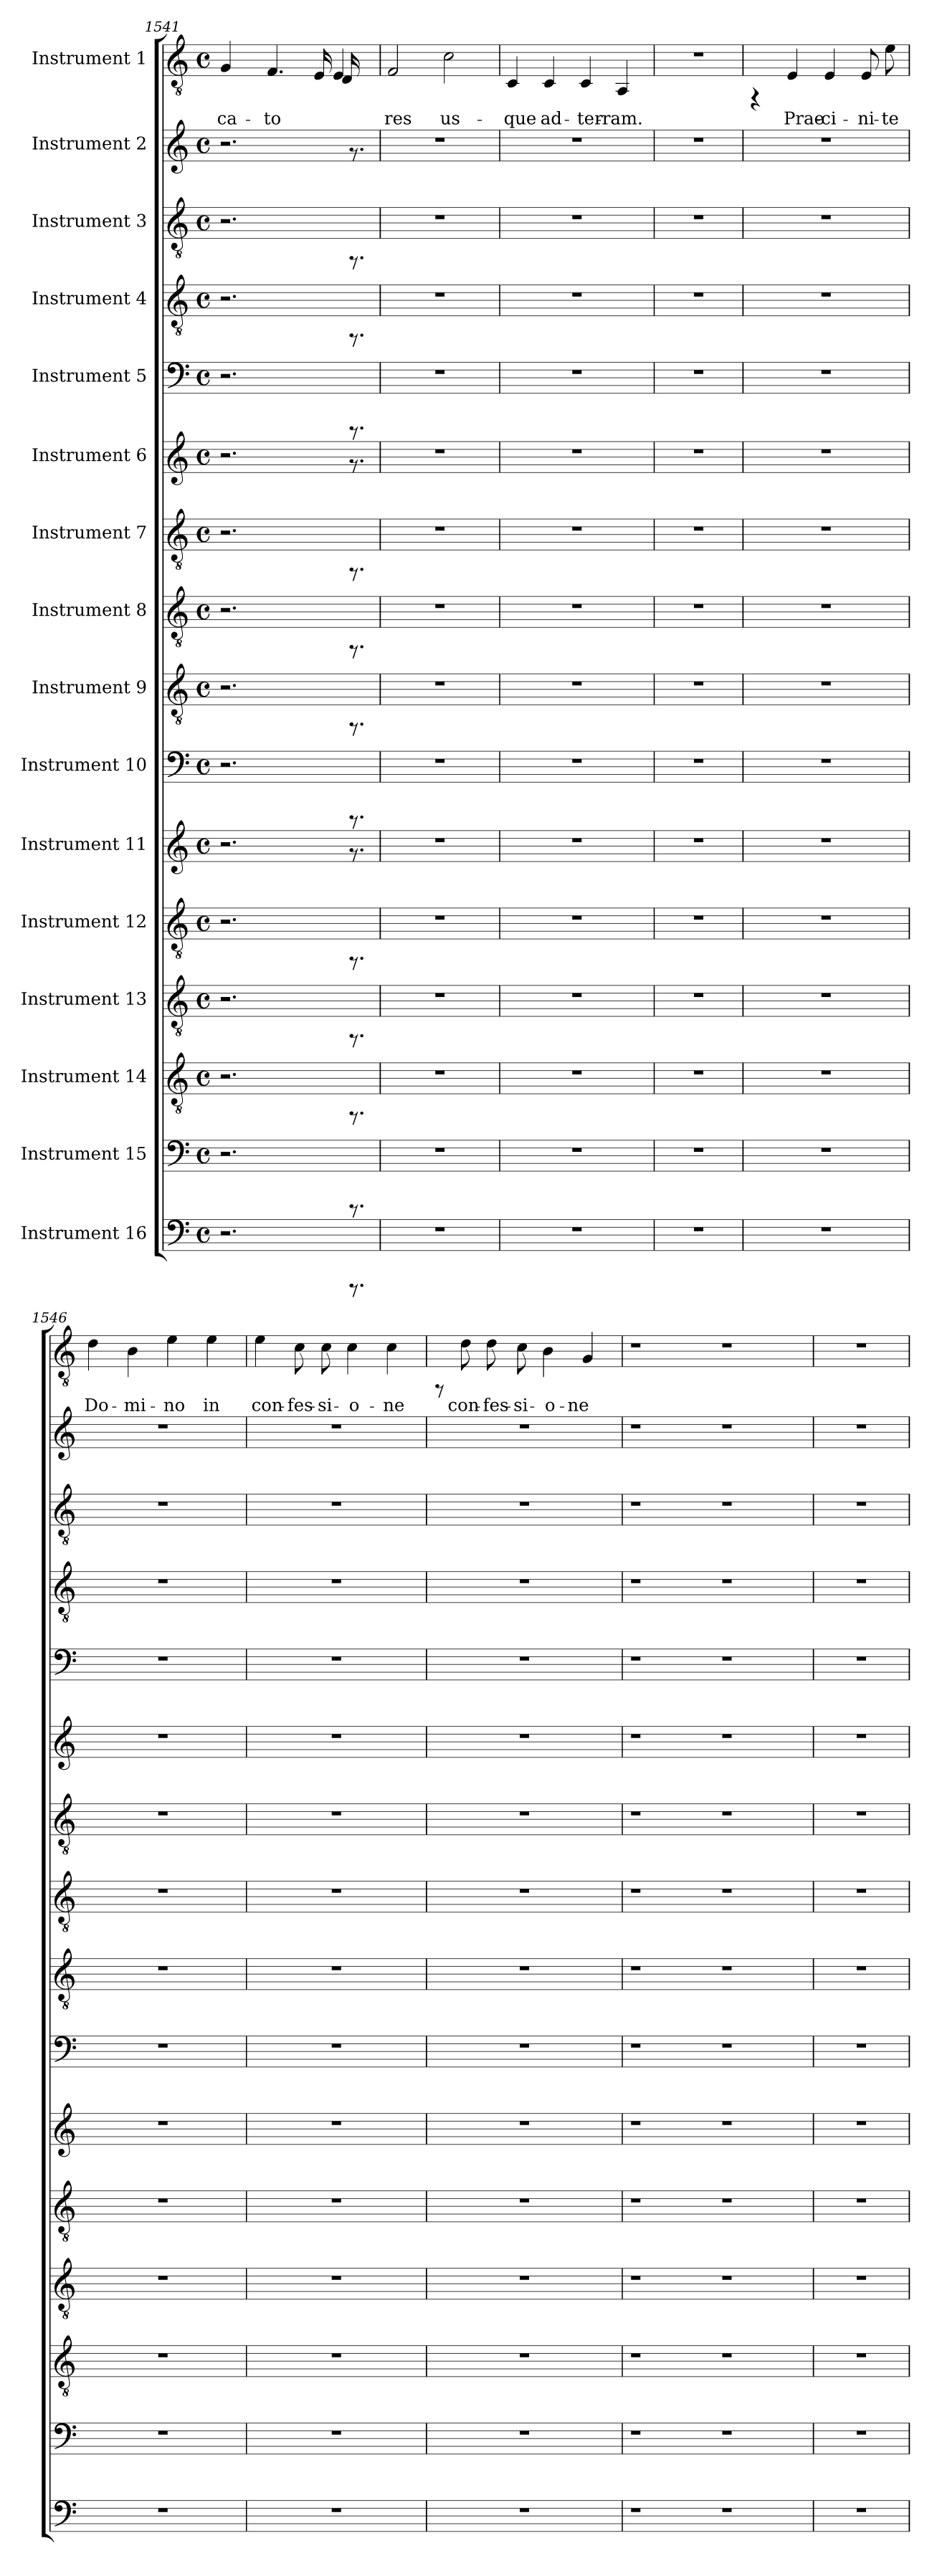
**kern	**kern	**kern	**kern	**kern	**kern	**kern	**kern	**kern	**kern	**kern	**kern	**kern	**kern	**kern	**kern	**text
*part16	*part15	*part14	*part13	*part12	*part11	*part10	*part9	*part8	*part7	*part6	*part5	*part4	*part3	*part2	*part1	*part1
*staff16	*staff15	*staff14	*staff13	*staff12	*staff11	*staff10	*staff9	*staff8	*staff7	*staff6	*staff5	*staff4	*staff3	*staff2	*staff1	*staff1
*I"Instrument 16	*I"Instrument 15	*I"Instrument 14	*I"Instrument 13	*I"Instrument 12	*I"Instrument 11	*I"Instrument 10	*I"Instrument 9	*I"Instrument 8	*I"Instrument 7	*I"Instrument 6	*I"Instrument 5	*I"Instrument 4	*I"Instrument 3	*I"Instrument 2	*I"Instrument 1	*
!!LO:LB:g=z
*clefF4	*clefF4	*clefGv2	*clefGv2	*clefGv2	*clefG2	*clefF4	*clefGv2	*clefGv2	*clefGv2	*clefG2	*clefF4	*clefGv2	*clefGv2	*clefG2	*clefGv2	*
*k[]	*k[]	*k[]	*k[]	*k[]	*k[]	*k[]	*k[]	*k[]	*k[]	*k[]	*k[]	*k[]	*k[]	*k[]	*k[]	*
*C:	*C:	*C:	*C:	*C:	*C:	*C:	*C:	*C:	*C:	*C:	*C:	*C:	*C:	*C:	*C:	*
*M4/4	*M4/4	*M4/4	*M4/4	*M4/4	*M4/4	*M4/4	*M4/4	*M4/4	*M4/4	*M4/4	*M4/4	*M4/4	*M4/4	*M4/4	*M4/4	*
*met(c)	*met(c)	*met(c)	*met(c)	*met(c)	*met(c)	*met(c)	*met(c)	*met(c)	*met(c)	*met(c)	*met(c)	*met(c)	*met(c)	*met(c)	*met(c)	*
=1541	=1541	=1541	=1541	=1541	=1541	=1541	=1541	=1541	=1541	=1541	=1541	=1541	=1541	=1541	=1541	=1541
!	!	!	!	!	!	!	!	!	!	!	!	!	!	!	!	!LO:LY:b:cj
*	*	*	*	*	*	*	*	*	*	*	*	*	*	*	*^	*
2.r	2.r	2.r	2.r	2.r	2.r	2.r	2.r	2.r	2.r	2.r	2.r	2.r	2.r	2.r	4G/	8.ryy	-ca-
!	!	!	!	!	!	!	!	!	!	!	!	!	!	!	!	!	!LO:LY:b:cj
*	*	*	*	*	*	*	*	*	*	*	*	*	*	*	*v	*v	*
.	.	.	.	.	.	.	.	.	.	.	.	.	.	.	4.F/	-to-
!	!	!	!	!	!	!	!	!	!	!	!	!	!	!	!	!LO:LY:b:cj
.	.	.	.	.	.	.	.	.	.	.	.	.	.	.	16E/L	--
*	*	*	*	*	*	*	*	*	*	*	*	*	*	*	*^	*
!	!	!	!	!	!	!	!	!	!	!	!	!	!	!	!	!	!LO:LY:b:cj
.	.	.	.	.	.	.	.	.	.	.	.	.	.	.	4E/	16D/	--
8.rCCC	8.rCCC	8.rFF	8.rFF	8.rFF	8.rf	8.rCCC	8.rFF	8.rFF	8.rFF	8.rf	8.rCCC	8.rFF	8.rFF	8.rf	.	8.ryy	.
=1542	=1542	=1542	=1542	=1542	=1542	=1542	=1542	=1542	=1542	=1542	=1542	=1542	=1542	=1542	=1542	=1542	=1542
!	!	!	!	!	!	!	!	!	!	!	!	!	!	!	!	!	!LO:LY:b:cj
*	*	*	*	*	*	*	*	*	*	*	*	*	*	*	*v	*v	*
1r	1r	1r	1r	1r	1r	1r	1r	1r	1r	1r	1r	1r	1r	1r	2F/	-res
!	!	!	!	!	!	!	!	!	!	!	!	!	!	!	!	!LO:LY:b:cj
.	.	.	.	.	.	.	.	.	.	.	.	.	.	.	2c\	us-
=1543	=1543	=1543	=1543	=1543	=1543	=1543	=1543	=1543	=1543	=1543	=1543	=1543	=1543	=1543	=1543	=1543
!	!	!	!	!	!	!	!	!	!	!	!	!	!	!	!	!LO:LY:b:cj
1r	1r	1r	1r	1r	1r	1r	1r	1r	1r	1r	1r	1r	1r	1r	4C/	-que
!	!	!	!	!	!	!	!	!	!	!	!	!	!	!	!	!LO:LY:b:cj
.	.	.	.	.	.	.	.	.	.	.	.	.	.	.	4C/	ad-
!	!	!	!	!	!	!	!	!	!	!	!	!	!	!	!	!LO:LY:b:cj
.	.	.	.	.	.	.	.	.	.	.	.	.	.	.	4C/	-ter-
!	!	!	!	!	!	!	!	!	!	!	!	!	!	!	!	!LO:LY:b:cj
.	.	.	.	.	.	.	.	.	.	.	.	.	.	.	4AA/	-ram.
=1544	=1544	=1544	=1544	=1544	=1544	=1544	=1544	=1544	=1544	=1544	=1544	=1544	=1544	=1544	=1544	=1544
1r	1r	1r	1r	1r	1r	1r	1r	1r	1r	1r	1r	1r	1r	1r	1r	.
=1545	=1545	=1545	=1545	=1545	=1545	=1545	=1545	=1545	=1545	=1545	=1545	=1545	=1545	=1545	=1545	=1545
1r	1r	1r	1r	1r	1r	1r	1r	1r	1r	1r	1r	1r	1r	1r	4rFF	.
!	!	!	!	!	!	!	!	!	!	!	!	!	!	!	!	!LO:LY:b:cj
.	.	.	.	.	.	.	.	.	.	.	.	.	.	.	4E/	Prae-
!	!	!	!	!	!	!	!	!	!	!	!	!	!	!	!	!LO:LY:b:cj
.	.	.	.	.	.	.	.	.	.	.	.	.	.	.	4E/	-ci-
!	!	!	!	!	!	!	!	!	!	!	!	!	!	!	!	!LO:LY:b:cj
.	.	.	.	.	.	.	.	.	.	.	.	.	.	.	8E/	-ni-
!	!	!	!	!	!	!	!	!	!	!	!	!	!	!	!	!LO:LY:b:cj
.	.	.	.	.	.	.	.	.	.	.	.	.	.	.	8e\	-te
=1546	=1546	=1546	=1546	=1546	=1546	=1546	=1546	=1546	=1546	=1546	=1546	=1546	=1546	=1546	=1546	=1546
!	!	!	!	!	!	!	!	!	!	!	!	!	!	!	!	!LO:LY:b:cj
1r	1r	1r	1r	1r	1r	1r	1r	1r	1r	1r	1r	1r	1r	1r	4d\	Do-
!	!	!	!	!	!	!	!	!	!	!	!	!	!	!	!	!LO:LY:b:cj
.	.	.	.	.	.	.	.	.	.	.	.	.	.	.	4B\	-mi-
!	!	!	!	!	!	!	!	!	!	!	!	!	!	!	!	!LO:LY:b:cj
.	.	.	.	.	.	.	.	.	.	.	.	.	.	.	4e\	-no
!	!	!	!	!	!	!	!	!	!	!	!	!	!	!	!	!LO:LY:b:cj
.	.	.	.	.	.	.	.	.	.	.	.	.	.	.	4e\	in
!!LO:LB:g=z
=1547	=1547	=1547	=1547	=1547	=1547	=1547	=1547	=1547	=1547	=1547	=1547	=1547	=1547	=1547	=1547	=1547
!	!	!	!	!	!	!	!	!	!	!	!	!	!	!	!	!LO:LY:b:cj
1r	1r	1r	1r	1r	1r	1r	1r	1r	1r	1r	1r	1r	1r	1r	4e\	con-
!	!	!	!	!	!	!	!	!	!	!	!	!	!	!	!	!LO:LY:b:cj
.	.	.	.	.	.	.	.	.	.	.	.	.	.	.	8c\	-fes-
!	!	!	!	!	!	!	!	!	!	!	!	!	!	!	!	!LO:LY:b:cj
.	.	.	.	.	.	.	.	.	.	.	.	.	.	.	8c\	-si-
!	!	!	!	!	!	!	!	!	!	!	!	!	!	!	!	!LO:LY:b:cj
.	.	.	.	.	.	.	.	.	.	.	.	.	.	.	4c\	-o-
!	!	!	!	!	!	!	!	!	!	!	!	!	!	!	!	!LO:LY:b:cj
.	.	.	.	.	.	.	.	.	.	.	.	.	.	.	4c\	-ne
=1548	=1548	=1548	=1548	=1548	=1548	=1548	=1548	=1548	=1548	=1548	=1548	=1548	=1548	=1548	=1548	=1548
1r	1r	1r	1r	1r	1r	1r	1r	1r	1r	1r	1r	1r	1r	1r	8rFF	.
!	!	!	!	!	!	!	!	!	!	!	!	!	!	!	!	!LO:LY:b:cj
.	.	.	.	.	.	.	.	.	.	.	.	.	.	.	8d\	con-
!	!	!	!	!	!	!	!	!	!	!	!	!	!	!	!	!LO:LY:b:cj
.	.	.	.	.	.	.	.	.	.	.	.	.	.	.	8d\	-fes-
!	!	!	!	!	!	!	!	!	!	!	!	!	!	!	!	!LO:LY:b:cj
.	.	.	.	.	.	.	.	.	.	.	.	.	.	.	8c\	-si-
!	!	!	!	!	!	!	!	!	!	!	!	!	!	!	!	!LO:LY:b:cj
.	.	.	.	.	.	.	.	.	.	.	.	.	.	.	4B\	-o-
!	!	!	!	!	!	!	!	!	!	!	!	!	!	!	!	!LO:LY:b:cj
.	.	.	.	.	.	.	.	.	.	.	.	.	.	.	4G/	-ne
=1549	=1549	=1549	=1549	=1549	=1549	=1549	=1549	=1549	=1549	=1549	=1549	=1549	=1549	=1549	=1549	=1549
1r	1r	1r	1r	1r	1r	1r	1r	1r	1r	1r	1r	1r	1r	1r	1r	.
1r	1r	1r	1r	1r	1r	1r	1r	1r	1r	1r	1r	1r	1r	1r	1r	.
=1550	=1550	=1550	=1550	=1550	=1550	=1550	=1550	=1550	=1550	=1550	=1550	=1550	=1550	=1550	=1550	=1550
1r	1r	1r	1r	1r	1r	1r	1r	1r	1r	1r	1r	1r	1r	1r	1r	.
=	=	=	=	=	=	=	=	=	=	=	=	=	=	=	=	=
*-	*-	*-	*-	*-	*-	*-	*-	*-	*-	*-	*-	*-	*-	*-	*-	*-
